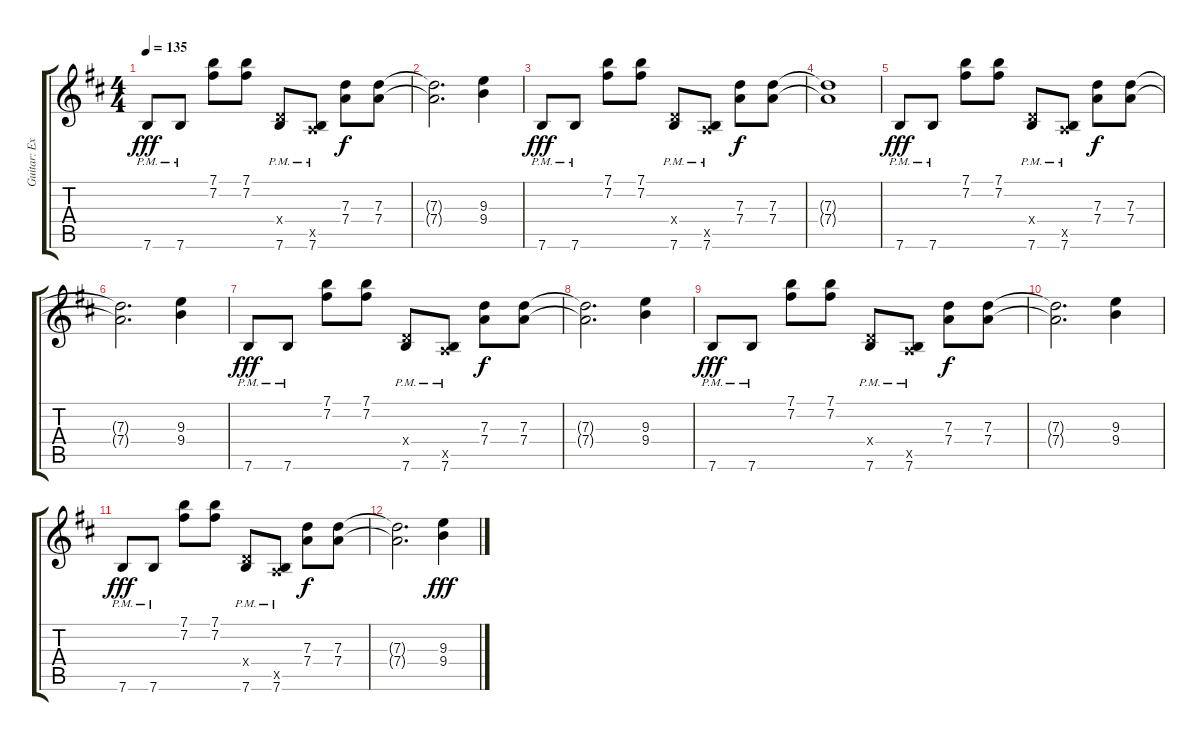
\track ("Guitar: Extra" "Guitar: Ex") {instrument electricguitarclean}
\staff {score tabs}
\tuning (E4 B3 G3 D3 A2 E2) {hide}
\ts (4 4)
\tempo 135
\clef g2
\ks d
7.6{pm}.8{dy fff} 7.6{pm}.8 (7.1 7.2).8 (7.1 7.2).8 (0.4{x} 7.6{pm}).8 (0.5{x} 7.6{pm}).8 (7.3 7.4).8{dy f} (7.3 7.4).8 |
(7.3{t} 7.4{t}).2{d} (9.3 9.4).4 |
7.6{pm}.8{dy fff} 7.6{pm}.8 (7.1 7.2).8 (7.1 7.2).8 (0.4{x} 7.6{pm}).8 (0.5{x} 7.6{pm}).8 (7.3 7.4).8{dy f} (7.3 7.4).8 |
(7.3{t} 7.4{t}).1 |
7.6{pm}.8{dy fff} 7.6{pm}.8 (7.1 7.2).8 (7.1 7.2).8 (0.4{x} 7.6{pm}).8 (0.5{x} 7.6{pm}).8 (7.3 7.4).8{dy f} (7.3 7.4).8 |
(7.3{t} 7.4{t}).2{d} (9.3 9.4).4 |
7.6{pm}.8{dy fff} 7.6{pm}.8 (7.1 7.2).8 (7.1 7.2).8 (0.4{x} 7.6{pm}).8 (0.5{x} 7.6{pm}).8 (7.3 7.4).8{dy f} (7.3 7.4).8 |
(7.3{t} 7.4{t}).2{d} (9.3 9.4).4 |
7.6{pm}.8{dy fff} 7.6{pm}.8 (7.1 7.2).8 (7.1 7.2).8 (0.4{x} 7.6{pm}).8 (0.5{x} 7.6{pm}).8 (7.3 7.4).8{dy f} (7.3 7.4).8 |
(7.3{t} 7.4{t}).2{d} (9.3 9.4).4 |
7.6{pm}.8{dy fff} 7.6{pm}.8 (7.1 7.2).8 (7.1 7.2).8 (0.4{x} 7.6{pm}).8 (0.5{x} 7.6{pm}).8 (7.3 7.4).8{dy f} (7.3 7.4).8 |
(7.3{t} 7.4{t}).2{d} (9.3 9.4).4{dy fff}
